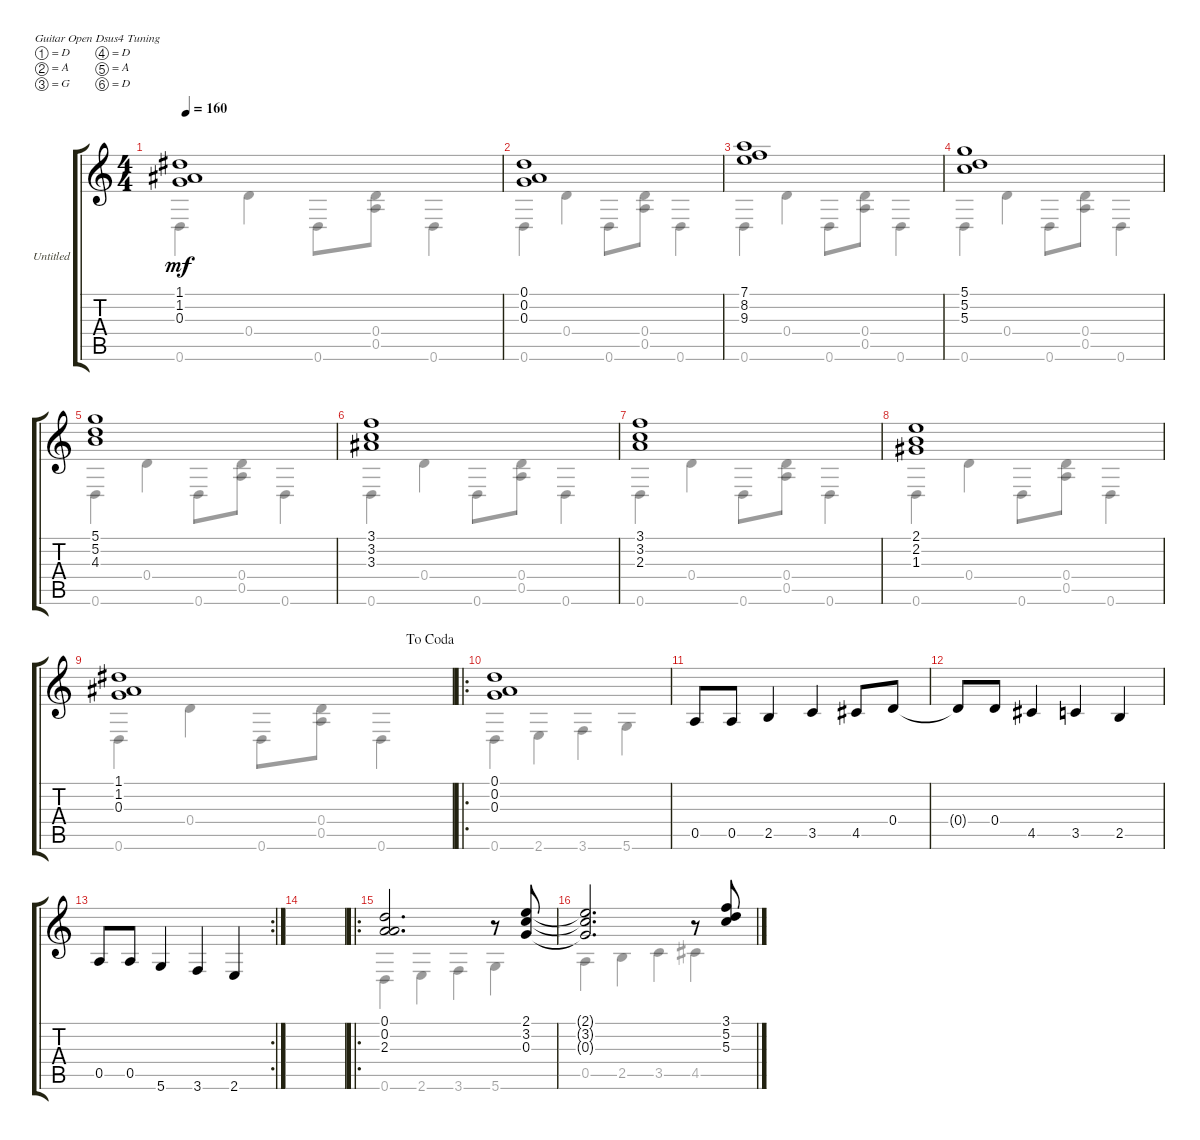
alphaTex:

\bracketExtendMode groupsimilarinstruments
\firstSystemTrackNameOrientation horizontal
\otherSystemsTrackNameOrientation horizontal
\track ("Untitled" "Untitled") {instrument acousticguitarsteel}
\staff {score tabs}
\tuning (D4 A3 G3 D3 A2 D2)
\voice
\ts (4 4)
\tempo 160
\clef g2
\ks c
(1.1 1.2 0.3).1{dy mf} |
(0.1 0.2 0.3).1 |
(7.1 8.2 9.3).1 |
(5.1 5.2 5.3).1 |
(5.1 5.2 4.3).1 |
(3.1 3.2 3.3).1 |
(3.1 3.2 2.3).1 |
(2.1 2.2 1.3).1 |
\jump dacoda
(1.1 1.2 0.3).1 |
\ro
(0.1 0.2 0.3).1 |
0.5.8 0.5.8 2.5.4 3.5.4 4.5.8 0.4.8 |
0.4{t}.8 0.4.8 4.5.4 3.5.4 2.5.4 |
\rc 2
0.5.8 0.5.8 5.6.4 3.6.4 2.6.4 |
|
\ro
(0.1 0.2 2.3).2{d} r.8 (2.1 3.2 0.3).8 |
(2.1{t} 3.2{t} 0.3{t}).2{d} r.8 (3.1 5.2 5.3).8
\voice
\clef g2
\ottava regular
\simile none
\ks c
0.6.4{dy mf} 0.4.4 0.6.8 (0.4 0.5).8 0.6.4 |
0.6.4 0.4.4 0.6.8 (0.4 0.5).8 0.6.4 |
0.6.4 0.4.4 0.6.8 (0.4 0.5).8 0.6.4 |
0.6.4 0.4.4 0.6.8 (0.4 0.5).8 0.6.4 |
0.6.4 0.4.4 0.6.8 (0.4 0.5).8 0.6.4 |
0.6.4 0.4.4 0.6.8 (0.4 0.5).8 0.6.4 |
0.6.4 0.4.4 0.6.8 (0.4 0.5).8 0.6.4 |
0.6.4 0.4.4 0.6.8 (0.4 0.5).8 0.6.4 |
0.6.4 0.4.4 0.6.8 (0.4 0.5).8 0.6.4 |
0.6.4 2.6.4 3.6.4 5.6.4 |
|
|
|
|
0.6.4 2.6.4 3.6.4 5.6.4 |
0.5.4 2.5.4 3.5.4 4.5.4
